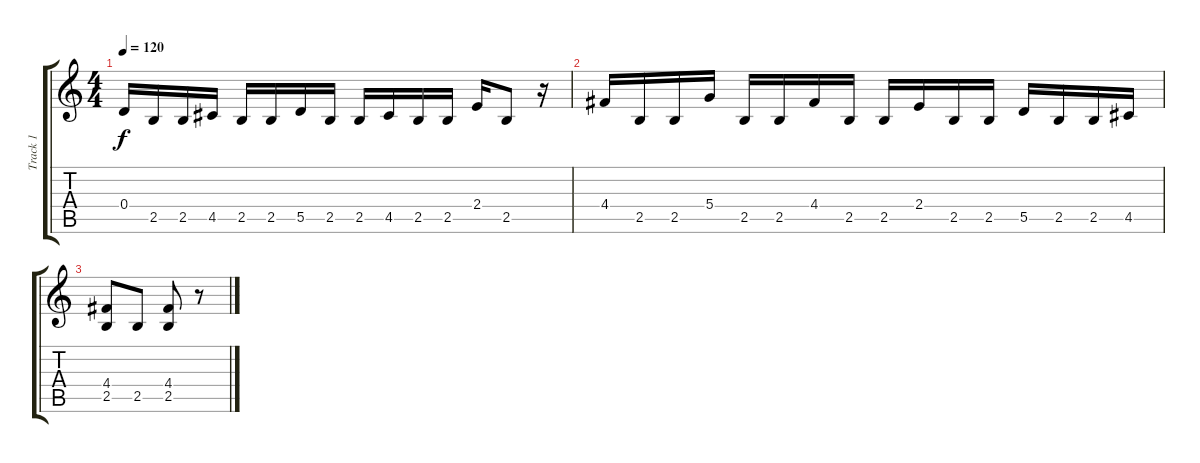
\track ("Track 1" "Track 1") {instrument distortionguitar}
\staff {score tabs}
\tuning (E4 B3 G3 D3 A2 E2) {hide}
\ts (4 4)
\tempo 120
\clef g2
\ks c
0.4.16{dy f} 2.5.16 2.5.16 4.5.16 2.5.16 2.5.16 5.5.16 2.5.16 2.5.16 4.5.16 2.5.16 2.5.16 2.4.16 2.5.8 r.16 |
4.4.16 2.5.16 2.5.16 5.4.16 2.5.16 2.5.16 4.4.16 2.5.16 2.5.16 2.4.16 2.5.16 2.5.16 5.5.16 2.5.16 2.5.16 4.5.16 |
(4.4 2.5).8 2.5.8 (4.4 2.5).8 r.8
